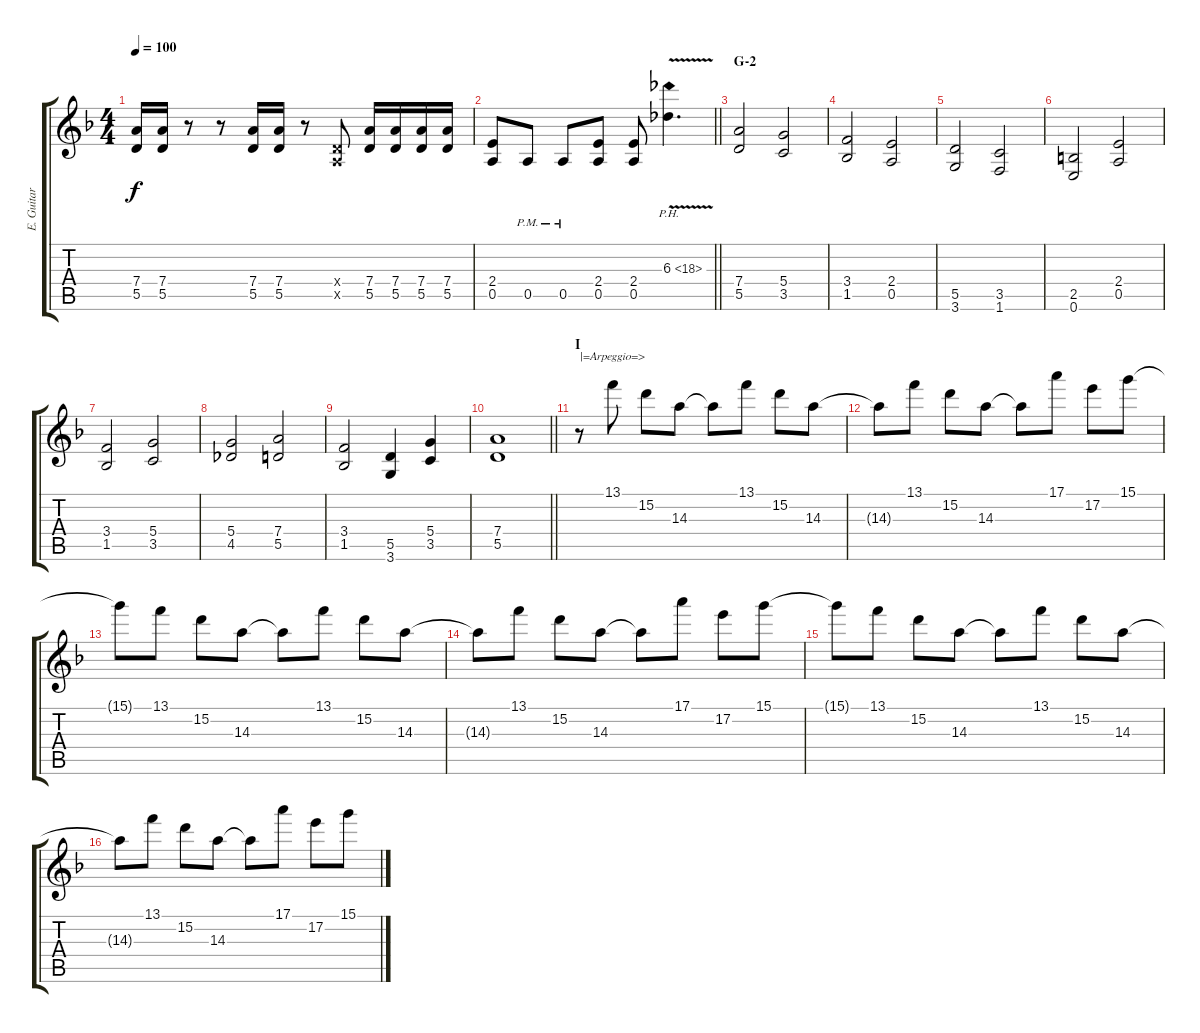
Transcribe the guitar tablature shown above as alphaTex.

\track ("E. Guitar II" "E. Guitar ") {instrument overdrivenguitar}
\staff {score tabs}
\tuning (E4 B3 G3 D3 A2 E2) {hide}
\ts (4 4)
\tempo 100
\clef g2
\ks f
(7.4 5.5).16{dy f} (7.4 5.5).16 r.8 r.8 (7.4 5.5).16 (7.4 5.5).16 r.8 (0.4{x} 0.5{x}).8 (7.4 5.5).16 (7.4 5.5).16 (7.4 5.5).16 (7.4 5.5).16 |
\barLineRight lightlight
(2.4 0.5).8 0.5{pm}.8 0.5{pm}.8 (2.4 0.5).8 (2.4 0.5).8 6.3{ph 12 v}.4{d} |
\section ("" "G-2")
(7.4 5.5).2 (5.4 3.5).2 |
(3.4 1.5).2 (2.4 0.5).2 |
(5.5 3.6).2 (3.5 1.6).2 |
(2.5 0.6).2 (2.4 0.5).2 |
(3.4 1.5).2 (5.4 3.5).2 |
(5.4 4.5).2 (7.4 5.5).2 |
(3.4 1.5).2 (5.5 3.6).4 (5.4 3.5).4 |
\barLineRight lightlight
(7.4 5.5).1 |
\section ("" "I")
r.8{txt "|=Arpeggio=>"} 13.1.8 15.2.8 14.3.8 14.3{t}.8 13.1.8 15.2.8 14.3.8 |
14.3{t}.8 13.1.8 15.2.8 14.3.8 14.3{t}.8 17.1.8 17.2.8 15.1.8 |
15.1{t}.8 13.1.8 15.2.8 14.3.8 14.3{t}.8 13.1.8 15.2.8 14.3.8 |
14.3{t}.8 13.1.8 15.2.8 14.3.8 14.3{t}.8 17.1.8 17.2.8 15.1.8 |
15.1{t}.8 13.1.8 15.2.8 14.3.8 14.3{t}.8 13.1.8 15.2.8 14.3.8 |
14.3{t}.8 13.1.8 15.2.8 14.3.8 14.3{t}.8 17.1.8 17.2.8 15.1.8
